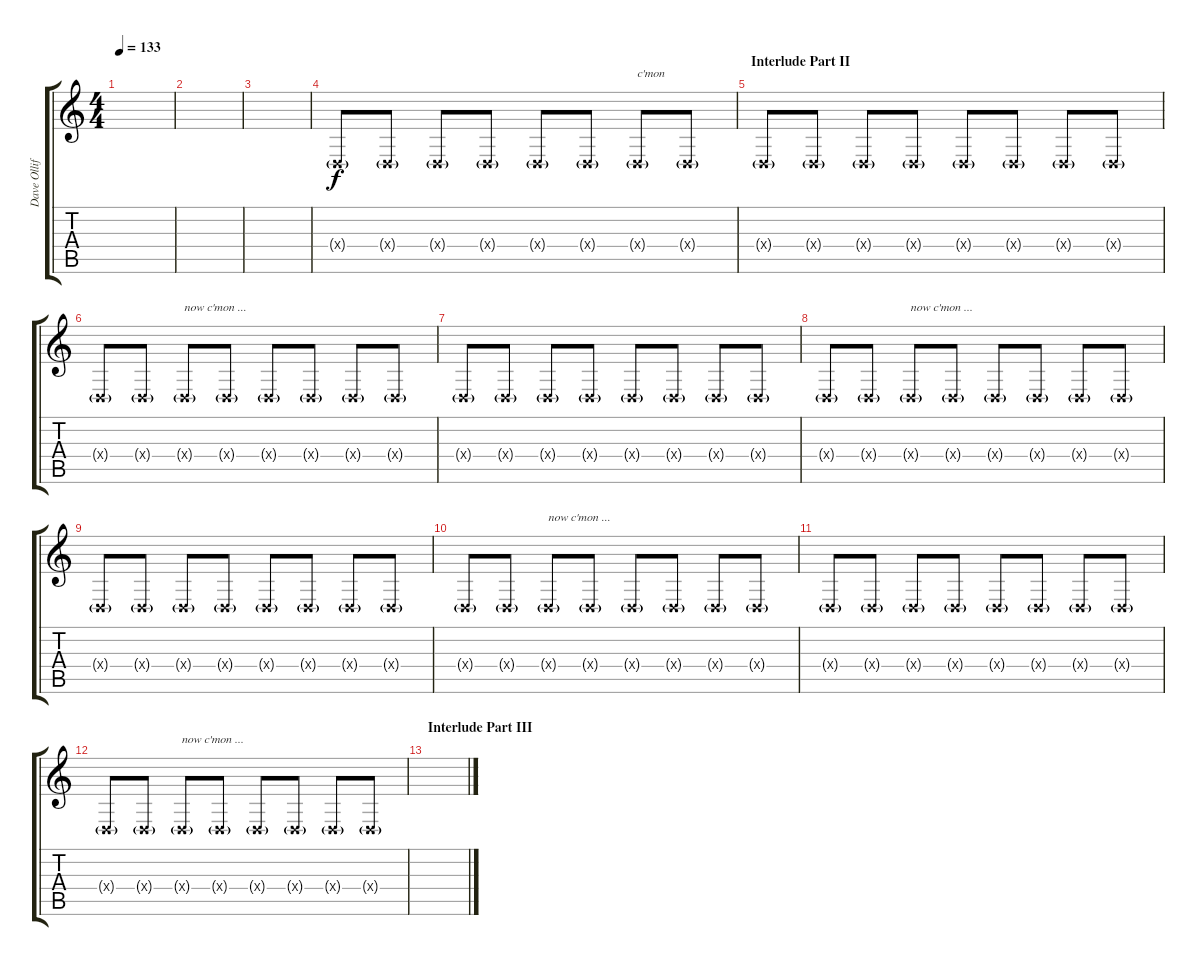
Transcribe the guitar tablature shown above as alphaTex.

\track ("Dave Olliffe - Voice Background" "Dave Ollif") {instrument oboe}
\staff {score tabs}
\tuning (E4 B3 G3 D3 A2 E2) {hide}
\ts (4 4)
\tempo 133
\clef g2
\ks c
|
|
|
0.4{g x}.8 0.4{g x}.8 0.4{g x}.8 0.4{g x}.8 0.4{g x}.8 0.4{g x}.8 0.4{g x}.8{txt "c'mon"} 0.4{g x}.8 |
\section ("" "Interlude Part II")
0.4{g x}.8 0.4{g x}.8 0.4{g x}.8 0.4{g x}.8 0.4{g x}.8 0.4{g x}.8 0.4{g x}.8 0.4{g x}.8 |
0.4{g x}.8 0.4{g x}.8 0.4{g x}.8{txt "now c'mon ..."} 0.4{g x}.8 0.4{g x}.8 0.4{g x}.8 0.4{g x}.8 0.4{g x}.8 |
0.4{g x}.8 0.4{g x}.8 0.4{g x}.8 0.4{g x}.8 0.4{g x}.8 0.4{g x}.8 0.4{g x}.8 0.4{g x}.8 |
0.4{g x}.8 0.4{g x}.8 0.4{g x}.8{txt "now c'mon ..."} 0.4{g x}.8 0.4{g x}.8 0.4{g x}.8 0.4{g x}.8 0.4{g x}.8 |
0.4{g x}.8 0.4{g x}.8 0.4{g x}.8 0.4{g x}.8 0.4{g x}.8 0.4{g x}.8 0.4{g x}.8 0.4{g x}.8 |
0.4{g x}.8 0.4{g x}.8 0.4{g x}.8{txt "now c'mon ..."} 0.4{g x}.8 0.4{g x}.8 0.4{g x}.8 0.4{g x}.8 0.4{g x}.8 |
0.4{g x}.8 0.4{g x}.8 0.4{g x}.8 0.4{g x}.8 0.4{g x}.8 0.4{g x}.8 0.4{g x}.8 0.4{g x}.8 |
0.4{g x}.8 0.4{g x}.8 0.4{g x}.8{txt "now c'mon ..."} 0.4{g x}.8 0.4{g x}.8 0.4{g x}.8 0.4{g x}.8 0.4{g x}.8 |
\section ("" "Interlude Part III")
